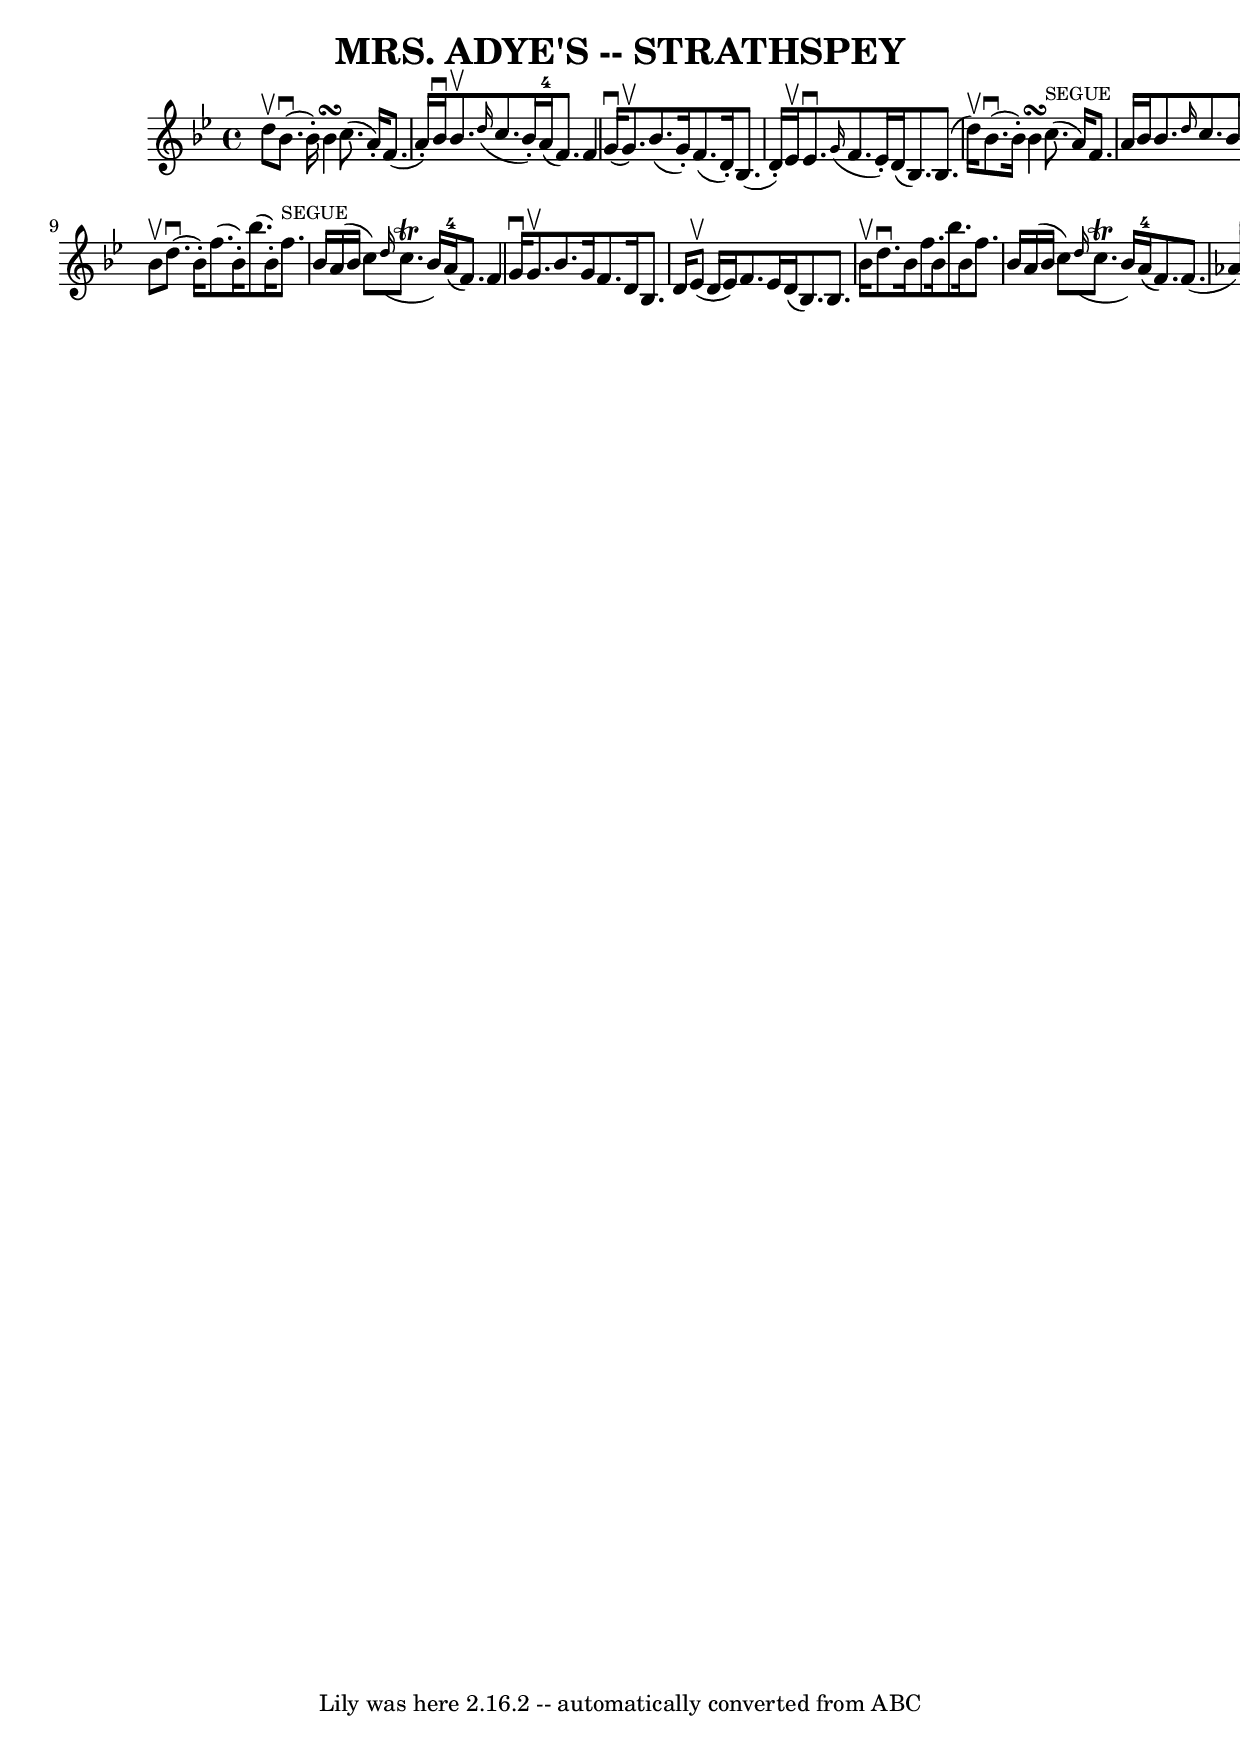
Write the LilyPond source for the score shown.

\version "2.16.2"
\include "Mammoth.ily"
\header {
  %% book = "Ryan's Mammoth Collection of Fiddle Tunes"
  crossRefNumber = "1"
  footnotes = ""
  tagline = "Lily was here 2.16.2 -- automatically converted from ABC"
  title = "MRS. ADYE'S -- STRATHSPEY"

}
voicedefault =  {


  \override Staff.TimeSignature #'style = #'C
  \time 4/4 % %slurgraces 1
  
  \key bes \major d''8^\upbow   |
  bes'8. (^\downbow bes'16-.) bes'4\turn c''8. (a'16-.) f'8. (a'16-.)   |
  
  bes'16^\downbow bes'8.^\upbow   \grace { d''16 (
					 } c''8. bes'16-.) a'16-4(f'8.) f'4    |
  g'16 (^\downbow g'8.^\upbow) bes'8. (g'16-.) f'8. (d'16-.) bes8. (d'16-.)  |
  ees'16^\upbow ees'8.^\downbow   \grace { g'16 (
					 } f'8.    
  ees'16-.) d'16 (bes8.) bes8. (d''16^\upbow)   |
  
  bes'8. (^\downbow bes'16-.) bes'4\turn c''8.^\segue(a'16)   
  f'8. a'16    |
  bes'16 bes'8.  \grace { d''16  
			} c''8.    
  bes'16 a'16-4(f'8.) f'4    |
  g'16^\upbow g'8.    
  bes'8. g'16 f'8. d'16 bes8. d'16    |
  ees'16^\downbow  
  ees'8.  \grace { g'16  
		 } f'8. ees'16 d'16 (bes8.) bes8    
  \bar "|." bes'8^\upbow   |
  d''8. (^\downbow bes'16-.)   
  f''8. (bes'16-.) bes''8. (bes'16-.) f''8.^\segue bes'16     |
  a'16 (bes'16 c''8)   \grace { d''16 (
			      } c''8.^\trill  
  bes'16) a'16-4(f'8.) f'4    |
  g'16^\downbow   
  g'8.^\upbow bes'8. g'16 f'8. d'16 bes8. d'16    |
  
  ees'8 (^\upbow d'16 ees'16) f'8. ees'16 d'16 (bes8.)   
  bes8. bes'16^\upbow   |
  d''8.^\downbow bes'16 f''8.    
  bes'16 bes''8. bes'16 f''8. bes'16    |
  a'16 (bes'16    
  c''8)   \grace { d''16 (
		 } c''8.^\trill bes'16) a'16-4(
  f'8.) f'8. (aes'16)   |
  g'8. ees'16 ees'16 (
  ees''8.) f'8. d'16 d'16 (d''8.)   |
  ees'8. c'16    
  c'16 (f'8.) d'16 (bes8.) bes8    \bar "|."   

}

\score{
  <<

    \context Staff="default"
    {
      \voicedefault 
      
    }

  >>
  \layout {
    
  }
  \midi {
  }

}
